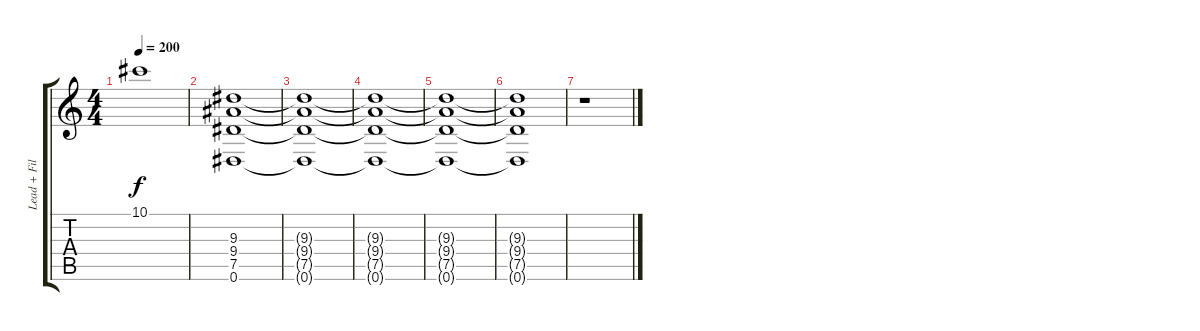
\track ("Lead + Fills" "Lead + Fil") {instrument distortionguitar}
\staff {score tabs}
\tuning (Eb4 Bb3 Gb3 Db3 Ab2 Eb2) {hide}
\ts (4 4)
\tempo 200
\clef g2
\ks c
10.1{t}.1{dy f} |
(9.3 9.4 7.5 0.6).1 |
(9.3{t} 9.4{t} 7.5{t} 0.6{t}).1 |
(9.3{t} 9.4{t} 7.5{t} 0.6{t}).1 |
(9.3{t} 9.4{t} 7.5{t} 0.6{t}).1 |
(9.3{t} 9.4{t} 7.5{t} 0.6{t}).1 |
r.1
